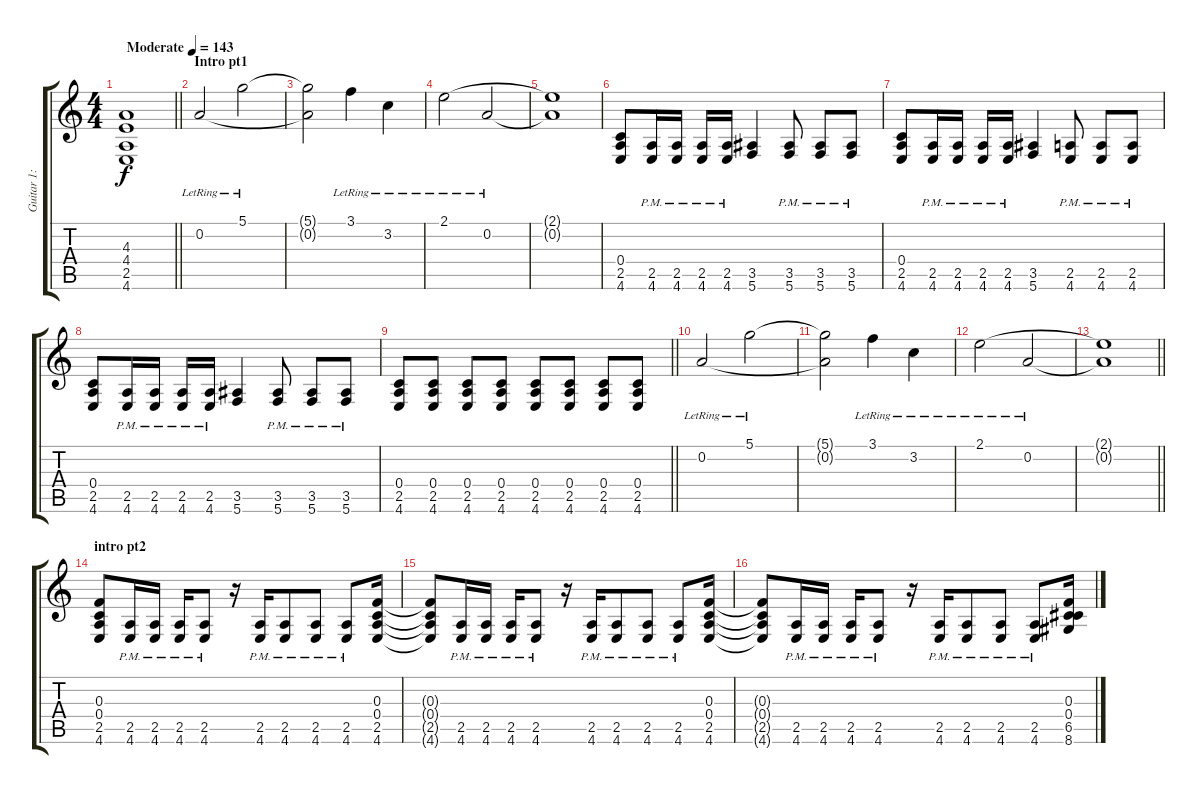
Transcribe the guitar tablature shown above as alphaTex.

\track ("Guitar 1: Johan" "Guitar 1: ") {instrument distortionguitar}
\staff {score tabs}
\tuning (D4 A3 F3 C3 G2 C2) {hide}
\ts (4 4)
\tempo (143 "Moderate")
\clef g2
\barLineRight lightlight
\ks c
(4.3 4.4 2.5 4.6).1{dy f volume 15 instrument distortionguitar} |
\section ("" "Intro pt1")
0.2{lr}.2 5.1{lr}.2 |
(5.1{t} 0.2{t}).2 3.1{lr}.4 3.2{lr}.4 |
2.1{lr}.2 0.2{lr}.2 |
(2.1{t} 0.2{t}).1 |
(0.4 2.5 4.6).8 (2.5{pm} 4.6).16 (2.5{pm} 4.6).16 (2.5{pm} 4.6).16 (2.5{pm} 4.6).16 (3.5 5.6).4 (3.5{pm} 5.6).8 (3.5{pm} 5.6).8 (3.5{pm} 5.6).8 |
(0.4 2.5 4.6).8 (2.5{pm} 4.6).16 (2.5{pm} 4.6).16 (2.5{pm} 4.6).16 (2.5{pm} 4.6).16 (3.5 5.6).4 (2.5{pm} 4.6).8 (2.5{pm} 4.6).8 (2.5{pm} 4.6).8 |
(0.4 2.5 4.6).8 (2.5{pm} 4.6).16 (2.5{pm} 4.6).16 (2.5{pm} 4.6).16 (2.5{pm} 4.6).16 (3.5 5.6).4 (3.5{pm} 5.6).8 (3.5{pm} 5.6).8 (3.5{pm} 5.6).8 |
\barLineRight lightlight
(0.4 2.5 4.6).8 (0.4 2.5 4.6).8 (0.4 2.5 4.6).8 (0.4 2.5 4.6).8 (0.4 2.5 4.6).8 (0.4 2.5 4.6).8 (0.4 2.5 4.6).8 (0.4 2.5 4.6).8 |
0.2{lr}.2 5.1{lr}.2 |
(5.1{t} 0.2{t}).2 3.1{lr}.4 3.2{lr}.4 |
2.1{lr}.2 0.2{lr}.2 |
\barLineRight lightlight
(2.1{t} 0.2{t}).1 |
\section ("" "intro pt2")
(0.3 0.4 2.5 4.6).8 (2.5{pm} 4.6).16 (2.5{pm} 4.6).16 (2.5{pm} 4.6).16 (2.5{pm} 4.6).8 r.16 (2.5{pm} 4.6).16 (2.5{pm} 4.6).8 (2.5{pm} 4.6).8 (2.5{pm} 4.6).8 (0.3 0.4 2.5 4.6).16 |
(0.3{t} 0.4{t} 2.5{t} 4.6{t}).8 (2.5{pm} 4.6).16 (2.5{pm} 4.6).16 (2.5{pm} 4.6).16 (2.5{pm} 4.6).8 r.16 (2.5{pm} 4.6).16 (2.5{pm} 4.6).8 (2.5{pm} 4.6).8 (2.5{pm} 4.6).8 (0.3 0.4 2.5 4.6).16 |
(0.3{t} 0.4{t} 2.5{t} 4.6{t}).8 (2.5{pm} 4.6).16 (2.5{pm} 4.6).16 (2.5{pm} 4.6).16 (2.5{pm} 4.6).8 r.16 (2.5{pm} 4.6).16 (2.5{pm} 4.6).8 (2.5{pm} 4.6).8 (2.5{pm} 4.6).8 (0.3 0.4 6.5 8.6).16
